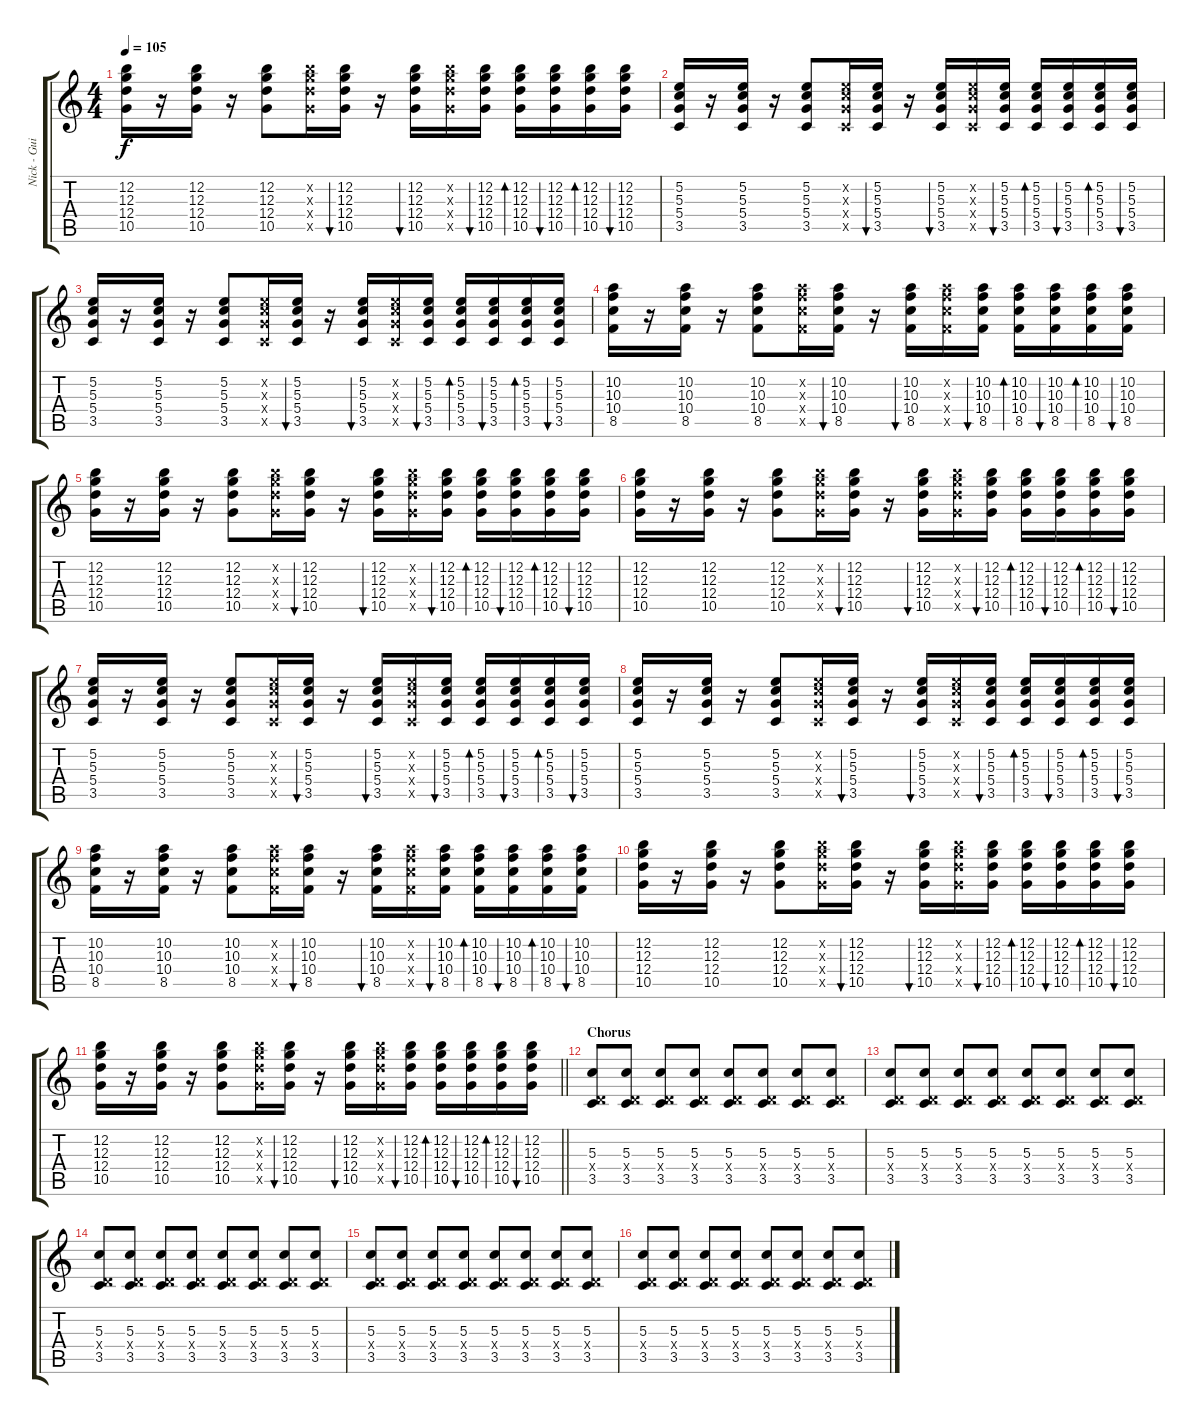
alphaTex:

\track ("Nick - Guitar RSE" "Nick - Gui") {instrument overdrivenguitar}
\staff {score tabs}
\tuning (E4 B3 G3 D3 A2 E2) {hide}
\ts (4 4)
\tempo 105
\clef g2
\ks c
(12.2 12.3 12.4 10.5).16{dy f} r.16 (12.2 12.3 12.4 10.5).16 r.16 (12.2 12.3 12.4 10.5).8 (12.2{x} 12.3{x} 12.4{x} 10.5{x}).16 (12.2 12.3 12.4 10.5).16{bu 60} r.16 (12.2 12.3 12.4 10.5).16{bu 60} (12.2{x} 12.3{x} 12.4{x} 10.5{x}).16 (12.2 12.3 12.4 10.5).16{bu 60} (12.2 12.3 12.4 10.5).16{bd 60} (12.2 12.3 12.4 10.5).16{bu 60} (12.2 12.3 12.4 10.5).16{bd 60} (12.2 12.3 12.4 10.5).16{bu 60} |
(5.2 5.3 5.4 3.5).16 r.16 (5.2 5.3 5.4 3.5).16 r.16 (5.2 5.3 5.4 3.5).8 (5.2{x} 5.3{x} 5.4{x} 3.5{x}).16 (5.2 5.3 5.4 3.5).16{bu 60} r.16 (5.2 5.3 5.4 3.5).16{bu 60} (5.2{x} 5.3{x} 5.4{x} 3.5{x}).16 (5.2 5.3 5.4 3.5).16{bu 60} (5.2 5.3 5.4 3.5).16{bd 60} (5.2 5.3 5.4 3.5).16{bu 60} (5.2 5.3 5.4 3.5).16{bd 60} (5.2 5.3 5.4 3.5).16{bu 60} |
(5.2 5.3 5.4 3.5).16 r.16 (5.2 5.3 5.4 3.5).16 r.16 (5.2 5.3 5.4 3.5).8 (5.2{x} 5.3{x} 5.4{x} 3.5{x}).16 (5.2 5.3 5.4 3.5).16{bu 60} r.16 (5.2 5.3 5.4 3.5).16{bu 60} (5.2{x} 5.3{x} 5.4{x} 3.5{x}).16 (5.2 5.3 5.4 3.5).16{bu 60} (5.2 5.3 5.4 3.5).16{bd 60} (5.2 5.3 5.4 3.5).16{bu 60} (5.2 5.3 5.4 3.5).16{bd 60} (5.2 5.3 5.4 3.5).16{bu 60} |
(10.2 10.3 10.4 8.5).16 r.16 (10.2 10.3 10.4 8.5).16 r.16 (10.2 10.3 10.4 8.5).8 (10.2{x} 10.3{x} 10.4{x} 8.5{x}).16 (10.2 10.3 10.4 8.5).16{bu 60} r.16 (10.2 10.3 10.4 8.5).16{bu 60} (10.2{x} 10.3{x} 10.4{x} 8.5{x}).16 (10.2 10.3 10.4 8.5).16{bu 60} (10.2 10.3 10.4 8.5).16{bd 60} (10.2 10.3 10.4 8.5).16{bu 60} (10.2 10.3 10.4 8.5).16{bd 60} (10.2 10.3 10.4 8.5).16{bu 60} |
(12.2 12.3 12.4 10.5).16 r.16 (12.2 12.3 12.4 10.5).16 r.16 (12.2 12.3 12.4 10.5).8 (12.2{x} 12.3{x} 12.4{x} 10.5{x}).16 (12.2 12.3 12.4 10.5).16{bu 60} r.16 (12.2 12.3 12.4 10.5).16{bu 60} (12.2{x} 12.3{x} 12.4{x} 10.5{x}).16 (12.2 12.3 12.4 10.5).16{bu 60} (12.2 12.3 12.4 10.5).16{bd 60} (12.2 12.3 12.4 10.5).16{bu 60} (12.2 12.3 12.4 10.5).16{bd 60} (12.2 12.3 12.4 10.5).16{bu 60} |
(12.2 12.3 12.4 10.5).16 r.16 (12.2 12.3 12.4 10.5).16 r.16 (12.2 12.3 12.4 10.5).8 (12.2{x} 12.3{x} 12.4{x} 10.5{x}).16 (12.2 12.3 12.4 10.5).16{bu 60} r.16 (12.2 12.3 12.4 10.5).16{bu 60} (12.2{x} 12.3{x} 12.4{x} 10.5{x}).16 (12.2 12.3 12.4 10.5).16{bu 60} (12.2 12.3 12.4 10.5).16{bd 60} (12.2 12.3 12.4 10.5).16{bu 60} (12.2 12.3 12.4 10.5).16{bd 60} (12.2 12.3 12.4 10.5).16{bu 60} |
(5.2 5.3 5.4 3.5).16 r.16 (5.2 5.3 5.4 3.5).16 r.16 (5.2 5.3 5.4 3.5).8 (5.2{x} 5.3{x} 5.4{x} 3.5{x}).16 (5.2 5.3 5.4 3.5).16{bu 60} r.16 (5.2 5.3 5.4 3.5).16{bu 60} (5.2{x} 5.3{x} 5.4{x} 3.5{x}).16 (5.2 5.3 5.4 3.5).16{bu 60} (5.2 5.3 5.4 3.5).16{bd 60} (5.2 5.3 5.4 3.5).16{bu 60} (5.2 5.3 5.4 3.5).16{bd 60} (5.2 5.3 5.4 3.5).16{bu 60} |
(5.2 5.3 5.4 3.5).16 r.16 (5.2 5.3 5.4 3.5).16 r.16 (5.2 5.3 5.4 3.5).8 (5.2{x} 5.3{x} 5.4{x} 3.5{x}).16 (5.2 5.3 5.4 3.5).16{bu 60} r.16 (5.2 5.3 5.4 3.5).16{bu 60} (5.2{x} 5.3{x} 5.4{x} 3.5{x}).16 (5.2 5.3 5.4 3.5).16{bu 60} (5.2 5.3 5.4 3.5).16{bd 60} (5.2 5.3 5.4 3.5).16{bu 60} (5.2 5.3 5.4 3.5).16{bd 60} (5.2 5.3 5.4 3.5).16{bu 60} |
(10.2 10.3 10.4 8.5).16 r.16 (10.2 10.3 10.4 8.5).16 r.16 (10.2 10.3 10.4 8.5).8 (10.2{x} 10.3{x} 10.4{x} 8.5{x}).16 (10.2 10.3 10.4 8.5).16{bu 60} r.16 (10.2 10.3 10.4 8.5).16{bu 60} (10.2{x} 10.3{x} 10.4{x} 8.5{x}).16 (10.2 10.3 10.4 8.5).16{bu 60} (10.2 10.3 10.4 8.5).16{bd 60} (10.2 10.3 10.4 8.5).16{bu 60} (10.2 10.3 10.4 8.5).16{bd 60} (10.2 10.3 10.4 8.5).16{bu 60} |
(12.2 12.3 12.4 10.5).16 r.16 (12.2 12.3 12.4 10.5).16 r.16 (12.2 12.3 12.4 10.5).8 (12.2{x} 12.3{x} 12.4{x} 10.5{x}).16 (12.2 12.3 12.4 10.5).16{bu 60} r.16 (12.2 12.3 12.4 10.5).16{bu 60} (12.2{x} 12.3{x} 12.4{x} 10.5{x}).16 (12.2 12.3 12.4 10.5).16{bu 60} (12.2 12.3 12.4 10.5).16{bd 60} (12.2 12.3 12.4 10.5).16{bu 60} (12.2 12.3 12.4 10.5).16{bd 60} (12.2 12.3 12.4 10.5).16{bu 60} |
\barLineRight lightlight
(12.2 12.3 12.4 10.5).16 r.16 (12.2 12.3 12.4 10.5).16 r.16 (12.2 12.3 12.4 10.5).8 (12.2{x} 12.3{x} 12.4{x} 10.5{x}).16 (12.2 12.3 12.4 10.5).16{bu 60} r.16 (12.2 12.3 12.4 10.5).16{bu 60} (12.2{x} 12.3{x} 12.4{x} 10.5{x}).16 (12.2 12.3 12.4 10.5).16{bu 60} (12.2 12.3 12.4 10.5).16{bd 60} (12.2 12.3 12.4 10.5).16{bu 60} (12.2 12.3 12.4 10.5).16{bd 60} (12.2 12.3 12.4 10.5).16{bu 60} |
\section ("" "Chorus")
(5.3 0.4{x} 3.5).8{instrument overdrivenguitar} (5.3 0.4{x} 3.5).8 (5.3 0.4{x} 3.5).8 (5.3 0.4{x} 3.5).8 (5.3 0.4{x} 3.5).8 (5.3 0.4{x} 3.5).8 (5.3 0.4{x} 3.5).8 (5.3 0.4{x} 3.5).8 |
(5.3 0.4{x} 3.5).8 (5.3 0.4{x} 3.5).8 (5.3 0.4{x} 3.5).8 (5.3 0.4{x} 3.5).8 (5.3 0.4{x} 3.5).8 (5.3 0.4{x} 3.5).8 (5.3 0.4{x} 3.5).8 (5.3 0.4{x} 3.5).8 |
(5.3 0.4{x} 3.5).8 (5.3 0.4{x} 3.5).8 (5.3 0.4{x} 3.5).8 (5.3 0.4{x} 3.5).8 (5.3 0.4{x} 3.5).8 (5.3 0.4{x} 3.5).8 (5.3 0.4{x} 3.5).8 (5.3 0.4{x} 3.5).8 |
(5.3 0.4{x} 3.5).8 (5.3 0.4{x} 3.5).8 (5.3 0.4{x} 3.5).8 (5.3 0.4{x} 3.5).8 (5.3 0.4{x} 3.5).8 (5.3 0.4{x} 3.5).8 (5.3 0.4{x} 3.5).8 (5.3 0.4{x} 3.5).8 |
(5.3 0.4{x} 3.5).8 (5.3 0.4{x} 3.5).8 (5.3 0.4{x} 3.5).8 (5.3 0.4{x} 3.5).8 (5.3 0.4{x} 3.5).8 (5.3 0.4{x} 3.5).8 (5.3 0.4{x} 3.5).8 (5.3 0.4{x} 3.5).8
